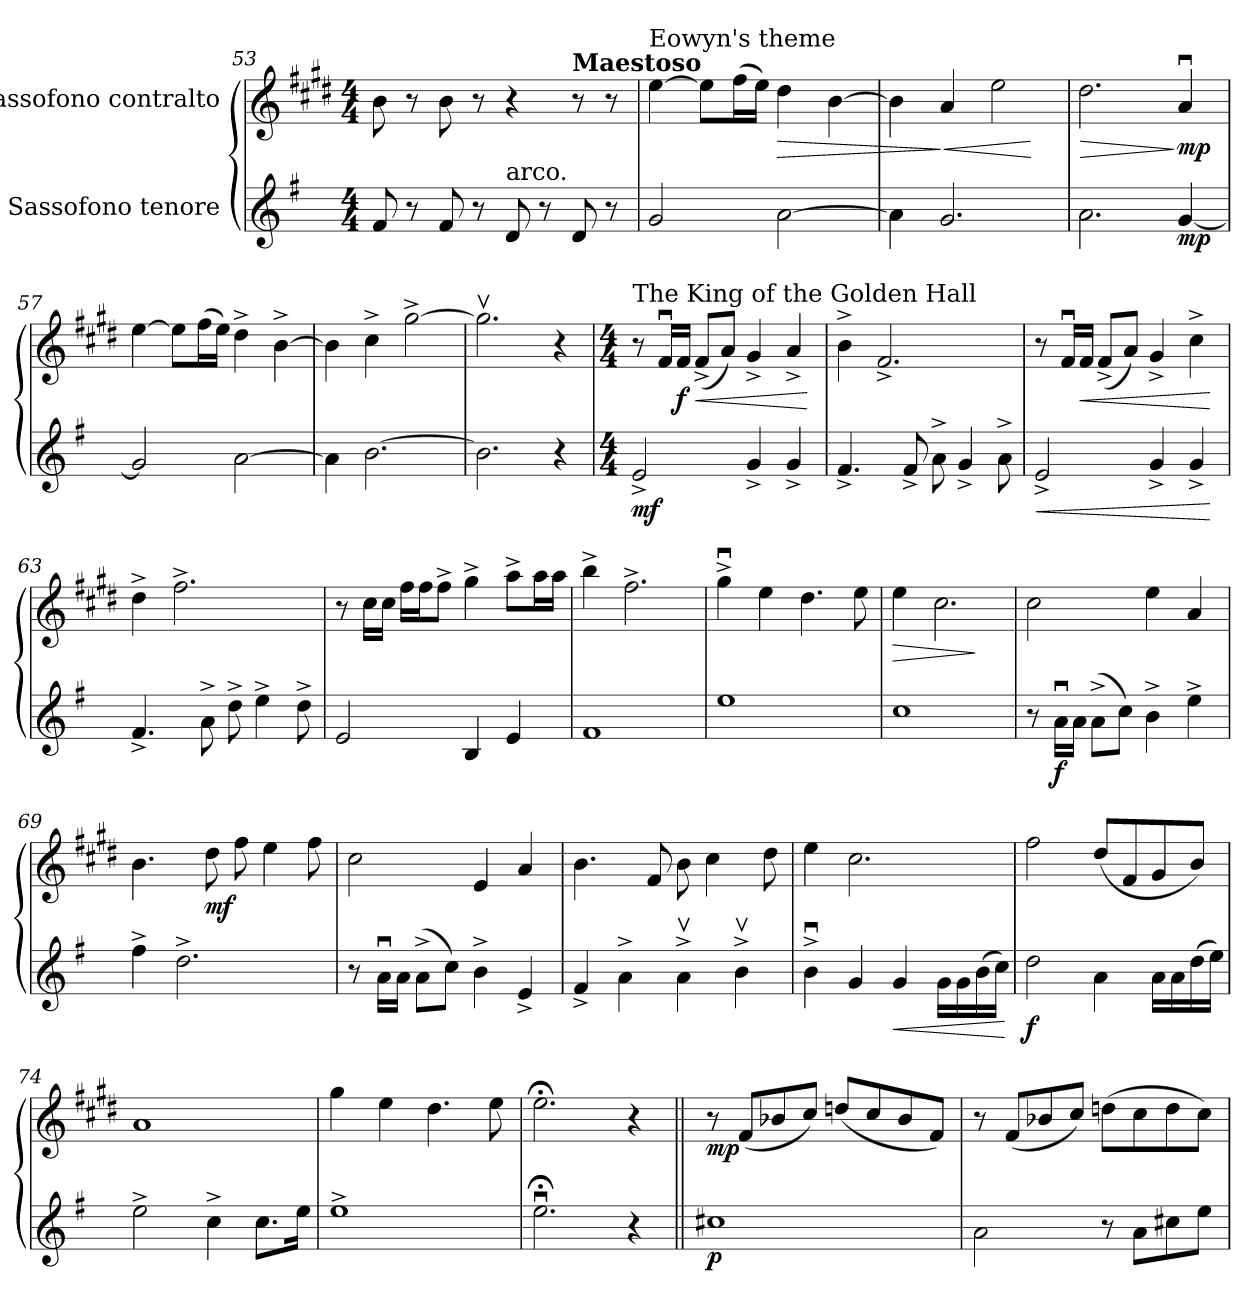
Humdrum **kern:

**kern	**dynam	**kern	**dynam
*part2	*part2	*part1	*part1
*staff2	*staff2	*staff1	*staff1
*I"Sassofono tenore	*	*I"Sassofono contralto	*
*clefG2	*	*clefG2	*
*ITrd8c14	*	*ITrd5c9	*
*k[f#]	*	*k[f#]	*
*M4/4	*	*M4/4	*
=53	=53	=53	=53
8F#/	.	8d\	.
8r	.	8r	.
8F#/	.	8d\	.
8r	.	8r	.
!LO:TX:a:t=arco.	!	!	!
8D/	.	4r	.
8r	.	.	.
*	*	*MM76	*
!	!	!LO:TX:a:B:t=Maestoso	!
8D/	.	8r	.
8r	.	8r	.
=54	=54	=54	=54
!	!	!LO:TX:a:t=Eowyn's theme	!
2G/	.	[4g\	.
.	.	8g\L]	.
.	.	(>16a\L	.
.	.	16g\JJ)	.
!	!	!	!LO:HP:b
[2A\	.	4f#\	>
.	.	[4d\	.
=55	=55	=55	=55
4A\]	.	4d\]	.
!	!	!	!LO:HP:n=1:b
2.G/	.	4c/	] <
.	.	2g\	.
.	.	.	[
=56	=56	=56	=56
!	!	!	!LO:HP:b
2.A\	.	2.f#\	>
!	!LO:DY:b	!	!LO:DY:n=1:b
[4G/	mp	4cu/	] mp
!!LO:LB:g=z
=57	=57	=57	=57
2G/]	.	[4g\	.
.	.	8g\L]	.
.	.	(>16a\L	.
.	.	16g\JJ)	.
[2A\	.	4f#^\	.
.	.	[4d^\	.
=58	=58	=58	=58
4A\]	.	4d\]	.
[2.B\	.	4e^\	.
.	.	[2b^\	.
=59	=59	=59	=59
2.B\]	.	2.bv\]	.
4r	.	4r	.
=60	=60	=60	=60
*M4/4	*	*M4/4	*
!	!	!LO:TX:a:t=The King of the Golden Hall	!
!	!LO:DY:b	!	!
2E^/	mf	8r	.
.	.	16Au/LL	.
!	!	!	!LO:DY:b
.	.	16A/JJ	f
!	!	!	!LO:HP:b
.	.	(<8A^/L	<
.	.	8c/J)	.
4G^/	.	4B^/	.
4G^/	.	4c^/	.
.	.	.	[
=61	=61	=61	=61
4.F#^/	.	4d^\	.
.	.	2.A^/	.
8F#^/	.	.	.
8A^\	.	.	.
4G^/	.	.	.
8A^\	.	.	.
=62	=62	=62	=62
!	!LO:HP:b	!	!
2E^/	<	8r	.
.	.	16Au/LL	.
!	!	!	!LO:HP:b
.	.	16A/JJ	<
.	.	(<8A^/L	.
.	.	8c/J)	.
4G^/	.	4B^/	.
4G^/	.	4e^\	.
.	[	.	[
=63	=63	=63	=63
4.F#^/	.	4f#^\	.
.	.	2.a^\	.
8A^\	.	.	.
8d^\	.	.	.
4e^\	.	.	.
8d^\	.	.	.
!!LO:LB:g=z
=64	=64	=64	=64
2E/	.	8r	.
.	.	16e\LL	.
.	.	16e\JJ	.
.	.	16a\LL	.
.	.	16a\J	.
.	.	8a^\J	.
4BB/	.	4b^\	.
4E/	.	8cc^\L	.
.	.	16cc\L	.
.	.	16cc\JJ	.
=65	=65	=65	=65
1F#	.	4dd^\	.
.	.	2.a^\	.
=66	=66	=66	=66
1e	.	4bu^\	.
.	.	4g\	.
.	.	4.f#\	.
.	.	8g\	.
=67	=67	=67	=67
!	!	!	!LO:HP:b
1c	.	4g\	>
.	.	2.e\	.
.	.	.	]
=68	=68	=68	=68
8r	.	2e\	.
!	!LO:DY:b	!	!
16Au\LL	f	.	.
16A\JJ	.	.	.
(>8A^\L	.	.	.
8c\J)	.	.	.
4B^\	.	4g\	.
4e^\	.	4c/	.
=69	=69	=69	=69
4f#^\	.	4.d\	.
2.d^\	.	.	.
!	!	!	!LO:DY:b
.	.	8f#\	mf
.	.	8a\	.
.	.	4g\	.
.	.	8a\	.
=70	=70	=70	=70
8r	.	2e\	.
16Au\LL	.	.	.
16A\JJ	.	.	.
(>8A^\L	.	.	.
8c\J)	.	.	.
4B^\	.	4G/	.
4E^/	.	4c/	.
!!LO:LB:g=z
=71	=71	=71	=71
4F#^/	.	4.d\	.
4A^\	.	.	.
.	.	8A/	.
4Av^\	.	8d\	.
.	.	4e\	.
4Bv^\	.	.	.
.	.	8f#\	.
=72	=72	=72	=72
4Bu^\	.	4g\	.
4G/	.	2.e\	.
!	!LO:HP:b	!	!
4G/	<	.	.
16G\LL	.	.	.
16G\	.	.	.
(>16B\	.	.	.
16c\JJ)	.	.	.
.	[	.	.
=73	=73	=73	=73
!	!LO:DY:b	!	!
2d\	f	2a\	.
4A\	.	(<8f#/L	.
.	.	8A/	.
16A\LL	.	8B/	.
16A\	.	.	.
(>16d\	.	8d/J)	.
16e\JJ)	.	.	.
=74	=74	=74	=74
2e^\	.	1c	.
4c^\	.	.	.
8.c\L	.	.	.
16e\Jk	.	.	.
=75	=75	=75	=75
1e^	.	4b\	.
.	.	4g\	.
.	.	4.f#\	.
.	.	8g\	.
=76	=76	=76	=76
2.e;<u\	.	2.g;<\	.
4r	.	4r	.
=77||	=77||	=77||	=77||
*	*	*MM80	*
!	!LO:DY:b	!	!LO:DY:b
1c#X	p	8r	mp
.	.	(<8A/L	.
.	.	8d-X/	.
.	.	8e/J)	.
.	.	(<8fn/L	.
.	.	8e/	.
.	.	8d-/	.
.	.	8A/J)	.
!!LO:LB:g=z
=78	=78	=78	=78
2A\	.	8r	.
.	.	(<8A/L	.
.	.	8d-X/	.
.	.	8e/J)	.
8r	.	(>8fn\L	.
8A\L	.	8e\	.
8c#X\	.	8f\	.
8e\J	.	8e\J)	.
=	=	=	=
*-	*-	*-	*-
